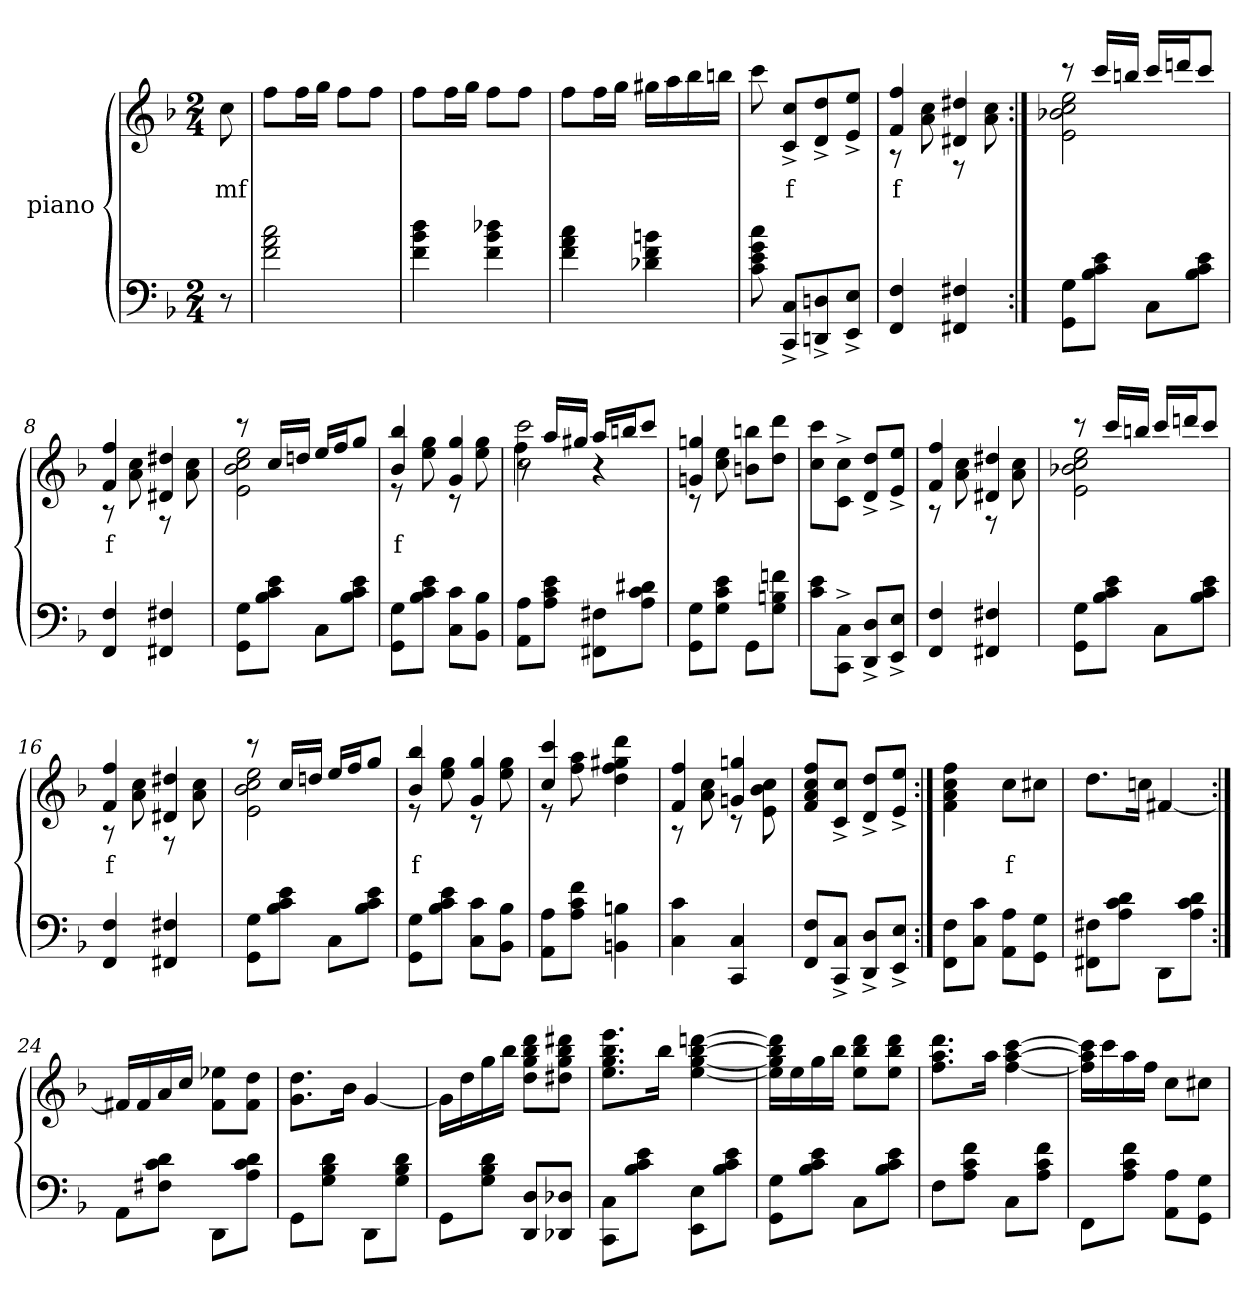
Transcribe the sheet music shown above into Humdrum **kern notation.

**kern	**kern	**text
*part2	*part1	*part1
*staff2	*staff1	*staff1
*	*I"piano	*
*clefF4	*clefG2	*
*k[b-]	*k[b-]	*
*M2/4	*M2/4	*
=1	=1	=1
8r	8cc	mf
=2	=2	=2
2cc 2a 2f	8ffL	.
.	16ffL	.
.	16ggJJ	.
.	8ffL	.
.	8ffJ	.
=3	=3	=3
4dd 4b- 4f	8ffL	.
.	16ffL	.
.	16ggJJ	.
4dd-X 4b- 4f	8ffL	.
.	8ffJ	.
=4	=4	=4
4cc 4a 4f	8ffL	.
.	16ffL	.
.	16ggJJ	.
4bn 4f 4d-X	16gg#XLL	.
.	16aa	.
.	16bb-	.
.	16bbnJJ	.
=5	=5	=5
8cc 8g 8e 8c	8ccc	.
8C^> 8CC^>L	8cc^> 8c^>L	f
8Dn^> 8DDn^>	8dd^> 8d^>	.
8E^> 8EE^>J	8ee^> 8e^>J	.
=6	=6	=6
*	*^	*
4F 4FF	4ff 4f	8r	f
.	.	8cc 8a	.
4F#X 4FF#X	4dd#X 4d#X	8r	.
.	.	8cc 8a	.
=7:|!	=7:|!	=7:|!	=7:|!
8G 8GGL	8r	2ee 2cc 2b-X 2e	.
8e 8c 8B-J	16cccLL	.	.
.	16bbnJJ	.	.
8CL	16cccLL	.	.
.	16dddnJ	.	.
8e 8c 8B-J	8cccJ	.	.
=8	=8	=8	=8
4F 4FF	4ff 4f	8r	f
.	.	8cc 8a	.
4F#X 4FF#X	4dd#X 4d#X	8r	.
.	.	8cc 8a	.
=9	=9	=9	=9
8G 8GGL	8r	2ee 2cc 2b- 2e	.
8e 8c 8B-J	16ccLL	.	.
.	16ddnJJ	.	.
8CL	16eeLL	.	.
.	16ffJ	.	.
8e 8c 8B-J	8ggJ	.	.
=10	=10	=10	=10
8G 8GGL	4bb- 4b-	8r	f
8e 8c 8B-J	.	8gg 8ee	.
8c 8CL	4gg 4g	8r	.
8B- 8BB-J	.	8gg 8ee	.
=11	=11	=11	=11
*	*	*^	*
8A 8AAL	8r	2ccc 2cc	4ff\	.
8e 8c 8AJ	16aaLL	.	.	.
.	16gg#XJJ	.	.	.
8F#X 8FF#XL	16aaLL	.	4r	.
.	16bbnJ	.	.	.
8d#X 8c 8AJ	8cccJ	.	.	.
*	*	*v	*v	*
=12	=12	=12	=12
8G 8GGL	4ggn 4gn	8r	.
8e 8c 8GJ	.	8ee 8cc	.
8GGL	4ryy	8bbn 8bnL	.
8fn 8Bn 8GJ	.	8ddd 8ddJ	.
*	*v	*v	*
=13	=13	=13
8e 8cL	8ccc 8ccL	.
8C^> 8CC^>J	8cc^> 8c^>J	.
8D^> 8DD^>L	8dd^> 8d^>L	.
8E^> 8EE^>J	8ee^> 8e^>J	.
=14	=14	=14
*	*^	*
4F 4FF	4ff 4f	8r	.
.	.	8cc 8a	.
4F#X 4FF#X	4dd#X 4d#X	8r	.
.	.	8cc 8a	.
=15	=15	=15	=15
8G 8GGL	8r	2ee 2cc 2b-X 2e	.
8e 8c 8B-J	16cccLL	.	.
.	16bbnJJ	.	.
8CL	16cccLL	.	.
.	16dddnJ	.	.
8e 8c 8B-J	8cccJ	.	.
=16	=16	=16	=16
4F 4FF	4ff 4f	8r	f
.	.	8cc 8a	.
4F#X 4FF#X	4dd#X 4d#X	8r	.
.	.	8cc 8a	.
=17	=17	=17	=17
8G 8GGL	8r	2ee 2cc 2b- 2e	.
8e 8c 8B-J	16ccLL	.	.
.	16ddnJJ	.	.
8CL	16eeLL	.	.
.	16ffJ	.	.
8e 8c 8B-J	8ggJ	.	.
=18	=18	=18	=18
8G 8GGL	4bb- 4b-	8r	f
8e 8c 8B-J	.	8gg 8ee	.
8c 8CL	4gg 4g	8r	.
8B- 8BB-J	.	8gg 8ee	.
=19	=19	=19	=19
8A 8AAL	4ccc 4cc	8r	.
8f 8c 8AJ	.	8aa 8ff	.
4Bn 4BBn	4ryy	4ddd 4gg#X 4ff 4dd	.
=20	=20	=20	=20
4c 4C	4ff 4f	8r	.
.	.	8cc 8a	.
4C 4CC	4ggn 4gn	8r	.
.	.	8cc 8b- 8e	.
*	*v	*v	*
=21	=21	=21
8F 8FFL	8ff 8cc 8a 8fL	.
8C^> 8CC^>J	8cc^> 8c^>J	.
8D^> 8DD^>L	8dd^> 8d^>L	.
8E^> 8EE^>J	8ee^> 8e^>J	.
=22:|!	=22:|!	=22:|!
8F 8FFL	4ff 4cc 4a 4f	.
8c 8CJ	.	.
8A 8AAL	8ccL	f
8G 8GGJ	8cc#XJ	.
=23	=23	=23
8F#X 8FF#XL	8.ddL	.
8d 8c 8AJ	.	.
.	16ccnJk	.
8DDL	[4f#X	.
8d 8c 8AJ	.	.
=24:|!	=24:|!	=24:|!
8AAL	16f#XLL]	.
.	16f#	.
8d 8c 8F#XJ	16a	.
.	16ccJJ	.
8DDL	8ee-X 8f#L	.
8d 8c 8AJ	8dd 8f#J	.
=25	=25	=25
8GGL	8.dd 8.gL	.
8d 8B- 8GJ	.	.
.	16b-Jk	.
8DDL	[4g	.
8d 8B- 8GJ	.	.
=26	=26	=26
8GGL	16gLL]	.
.	16dd	.
8d 8B- 8GJ	16gg	.
.	16bb-JJ	.
8D 8DDL	8ddd 8bb- 8gg 8ddL	.
8D-X 8DD-XJ	8ddd#X 8bb- 8gg 8dd#XJ	.
=27	=27	=27
8C 8CCL	8.eee 8.bb- 8.gg 8.eeL	.
8e 8c 8B-J	.	.
.	16bb-Jk	.
8E 8EEL	[4dddn [4bb- [4gg [4ee	.
8e 8c 8B-J	.	.
=28	=28	=28
8G 8GGL	16ddd] 16bb-] 16gg] 16ee]LL	.
.	16ee	.
8e 8c 8B-J	16gg	.
.	16bb-JJ	.
8CL	8ddd 8bb- 8eeL	.
8e 8c 8B-J	8ddd 8bb- 8eeJ	.
=29	=29	=29
8FL	8.ddd 8.aa 8.ffL	.
8f 8c 8AJ	.	.
.	16aaJk	.
8CL	[4ccc [4aa [4ff	.
8f 8c 8AJ	.	.
=30	=30	=30
8FFL	16ccc] 16aa] 16ff]LL	.
.	16ccc	.
8f 8c 8AJ	16aa	.
.	16ffJJ	.
8A 8AAL	8ccL	.
8G 8GGJ	8cc#XJ	.
=	=	=
*-	*-	*-
